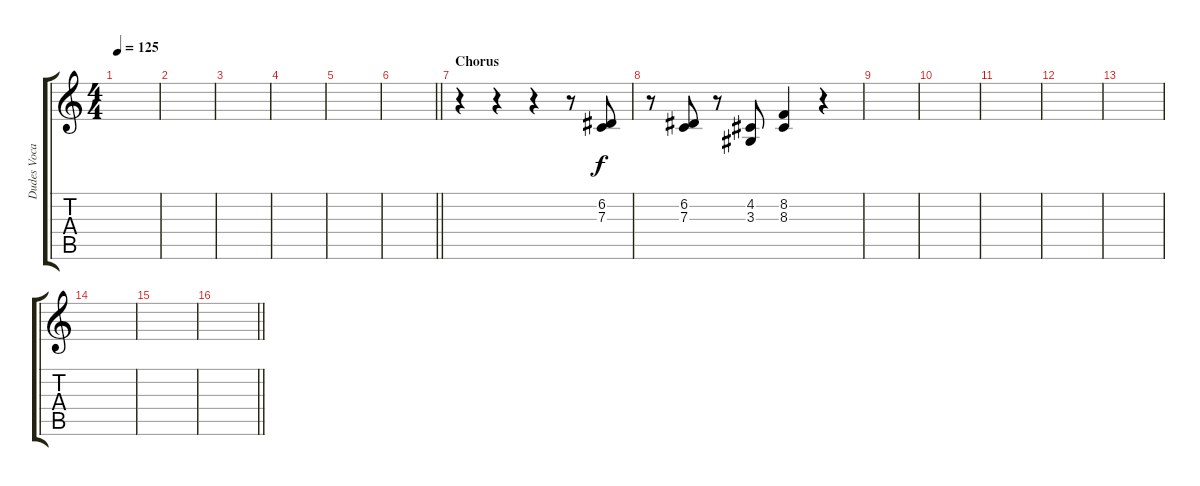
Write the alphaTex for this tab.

\track ("Dudes Vocals" "Dudes Voca") {instrument lead2sawtooth}
\staff {score tabs}
\tuning (D4 A3 F3 C3 G2 D2) {hide}
\ts (4 4)
\tempo 125
\clef g2
\ks c
|
|
|
|
|
\barLineRight lightlight
|
\section ("" "Chorus")
r.4 r.4 r.4 r.8 (6.2 7.3).8 |
r.8 (6.2 7.3).8 r.8 (4.2 3.3).8 (8.2 8.3).4 r.4 |
|
|
|
|
|
|
|
\barLineRight lightlight
